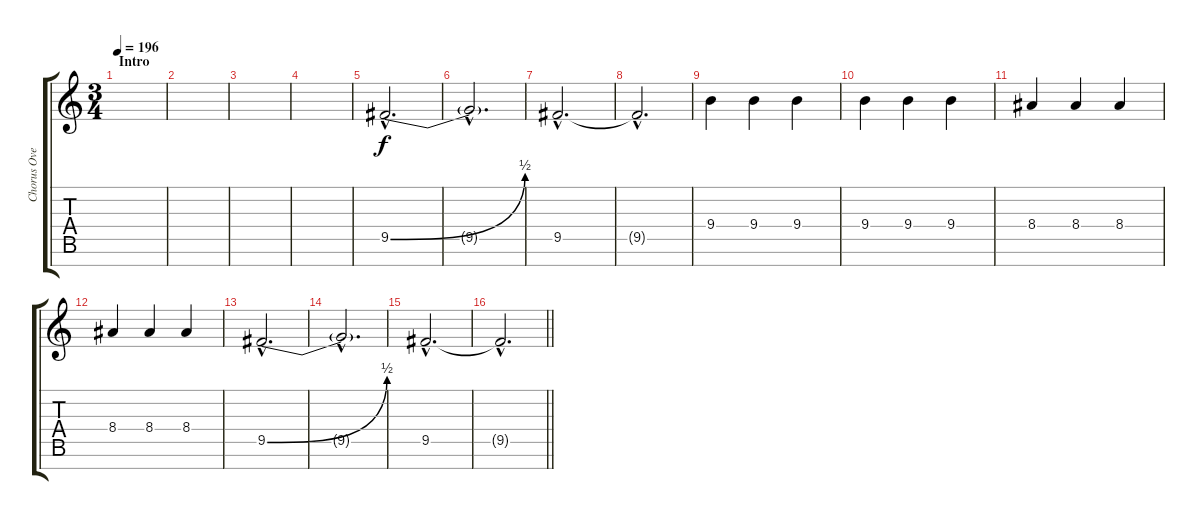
\track ("Chorus Overdub" "Chorus Ove") {instrument overdrivenguitar}
\staff {score tabs}
\tuning (E4 B3 G3 D3 A2 E2 B1) {hide}
\ts (3 4)
\section ("" "Intro")
\tempo 196
\clef g2
\ks c
|
|
|
|
9.5{be (bend 0 0 60 2) hac}.2{d} |
9.5{hac t}.2{d} |
9.5{hac}.2{d} |
9.5{hac t}.2{d} |
9.4.4 9.4.4 9.4.4 |
9.4.4 9.4.4 9.4.4 |
8.4.4 8.4.4 8.4.4 |
8.4.4 8.4.4 8.4.4 |
9.5{be (bend 0 0 60 2) hac}.2{d} |
9.5{hac t}.2{d} |
9.5{hac}.2{d} |
\barLineRight lightlight
9.5{hac t}.2{d}
